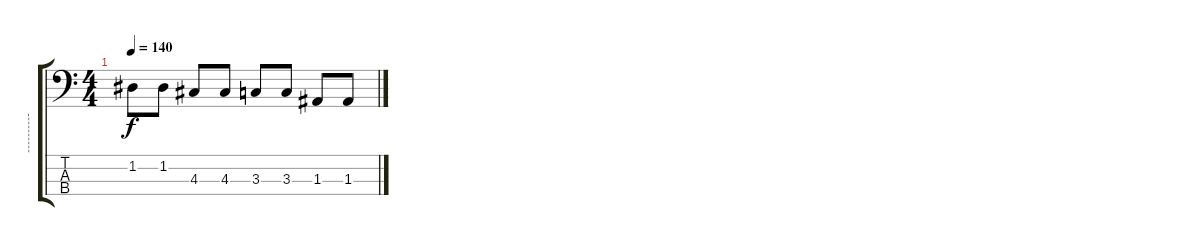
\track ("----------" "----------") {instrument electricbassfinger}
\staff {score tabs}
\tuning (G2 D2 A1 E1) {hide}
\ts (4 4)
\tempo 140
\clef f4
\ks c
1.2.8{dy f} 1.2.8 4.3.8 4.3.8 3.3.8 3.3.8 1.3.8 1.3.8
